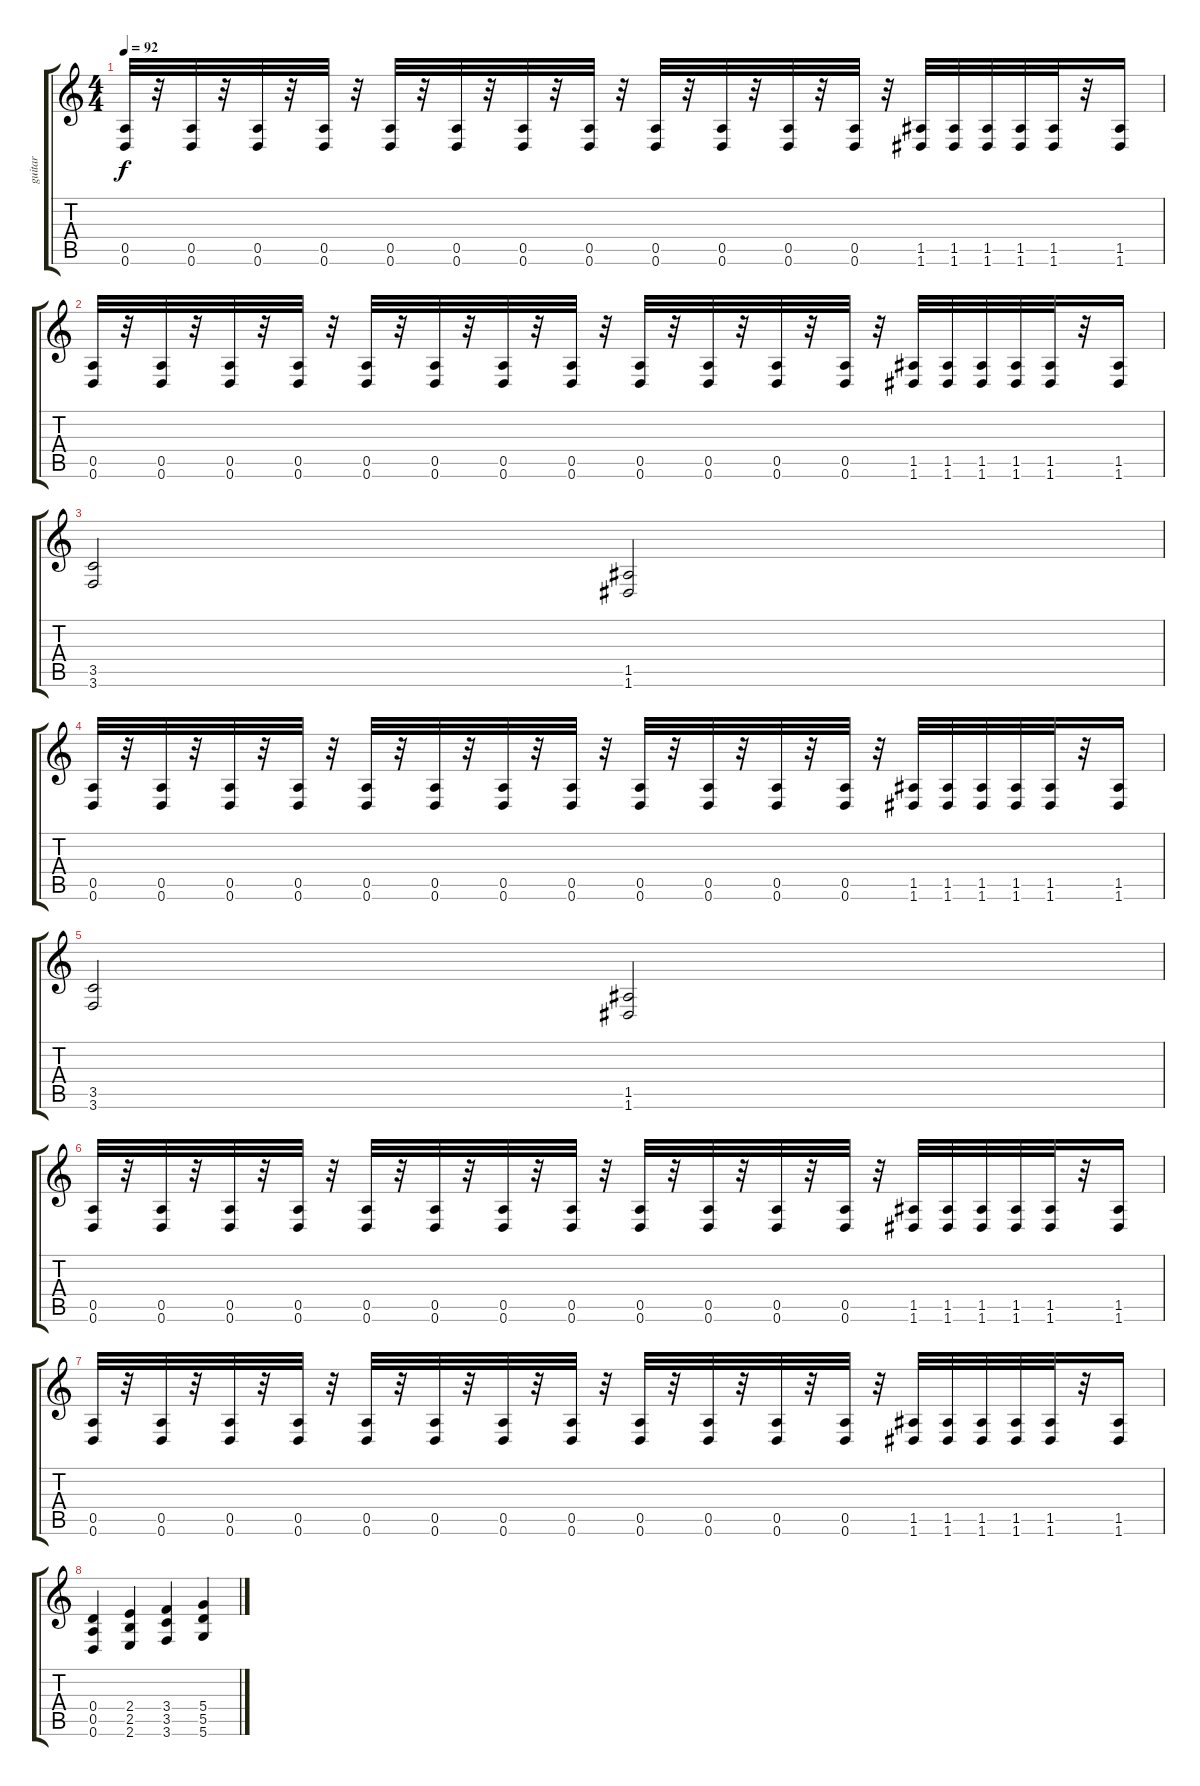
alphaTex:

\track ("guitar" "guitar") {instrument distortionguitar}
\staff {score tabs}
\tuning (E4 B3 G3 D3 A2 D2) {hide}
\ts (4 4)
\tempo 92
\clef g2
\ks c
(0.5 0.6).32{dy f} r.32 (0.5 0.6).32 r.32 (0.5 0.6).32 r.32 (0.5 0.6).32 r.32 (0.5 0.6).32 r.32 (0.5 0.6).32 r.32 (0.5 0.6).32 r.32 (0.5 0.6).32 r.32 (0.5 0.6).32 r.32 (0.5 0.6).32 r.32 (0.5 0.6).32 r.32 (0.5 0.6).32 r.32 (1.5 1.6).32 (1.5 1.6).32 (1.5 1.6).32 (1.5 1.6).32 (1.5 1.6).32 r.32 (1.5 1.6).16 |
(0.5 0.6).32 r.32 (0.5 0.6).32 r.32 (0.5 0.6).32 r.32 (0.5 0.6).32 r.32 (0.5 0.6).32 r.32 (0.5 0.6).32 r.32 (0.5 0.6).32 r.32 (0.5 0.6).32 r.32 (0.5 0.6).32 r.32 (0.5 0.6).32 r.32 (0.5 0.6).32 r.32 (0.5 0.6).32 r.32 (1.5 1.6).32 (1.5 1.6).32 (1.5 1.6).32 (1.5 1.6).32 (1.5 1.6).32 r.32 (1.5 1.6).16 |
(3.5 3.6).2 (1.5 1.6).2 |
(0.5 0.6).32 r.32 (0.5 0.6).32 r.32 (0.5 0.6).32 r.32 (0.5 0.6).32 r.32 (0.5 0.6).32 r.32 (0.5 0.6).32 r.32 (0.5 0.6).32 r.32 (0.5 0.6).32 r.32 (0.5 0.6).32 r.32 (0.5 0.6).32 r.32 (0.5 0.6).32 r.32 (0.5 0.6).32 r.32 (1.5 1.6).32 (1.5 1.6).32 (1.5 1.6).32 (1.5 1.6).32 (1.5 1.6).32 r.32 (1.5 1.6).16 |
(3.5 3.6).2 (1.5 1.6).2 |
(0.5 0.6).32 r.32 (0.5 0.6).32 r.32 (0.5 0.6).32 r.32 (0.5 0.6).32 r.32 (0.5 0.6).32 r.32 (0.5 0.6).32 r.32 (0.5 0.6).32 r.32 (0.5 0.6).32 r.32 (0.5 0.6).32 r.32 (0.5 0.6).32 r.32 (0.5 0.6).32 r.32 (0.5 0.6).32 r.32 (1.5 1.6).32 (1.5 1.6).32 (1.5 1.6).32 (1.5 1.6).32 (1.5 1.6).32 r.32 (1.5 1.6).16 |
(0.5 0.6).32 r.32 (0.5 0.6).32 r.32 (0.5 0.6).32 r.32 (0.5 0.6).32 r.32 (0.5 0.6).32 r.32 (0.5 0.6).32 r.32 (0.5 0.6).32 r.32 (0.5 0.6).32 r.32 (0.5 0.6).32 r.32 (0.5 0.6).32 r.32 (0.5 0.6).32 r.32 (0.5 0.6).32 r.32 (1.5 1.6).32 (1.5 1.6).32 (1.5 1.6).32 (1.5 1.6).32 (1.5 1.6).32 r.32 (1.5 1.6).16 |
(0.4 0.5 0.6).4 (2.4 2.5 2.6).4 (3.4 3.5 3.6).4 (5.4 5.5 5.6).4
